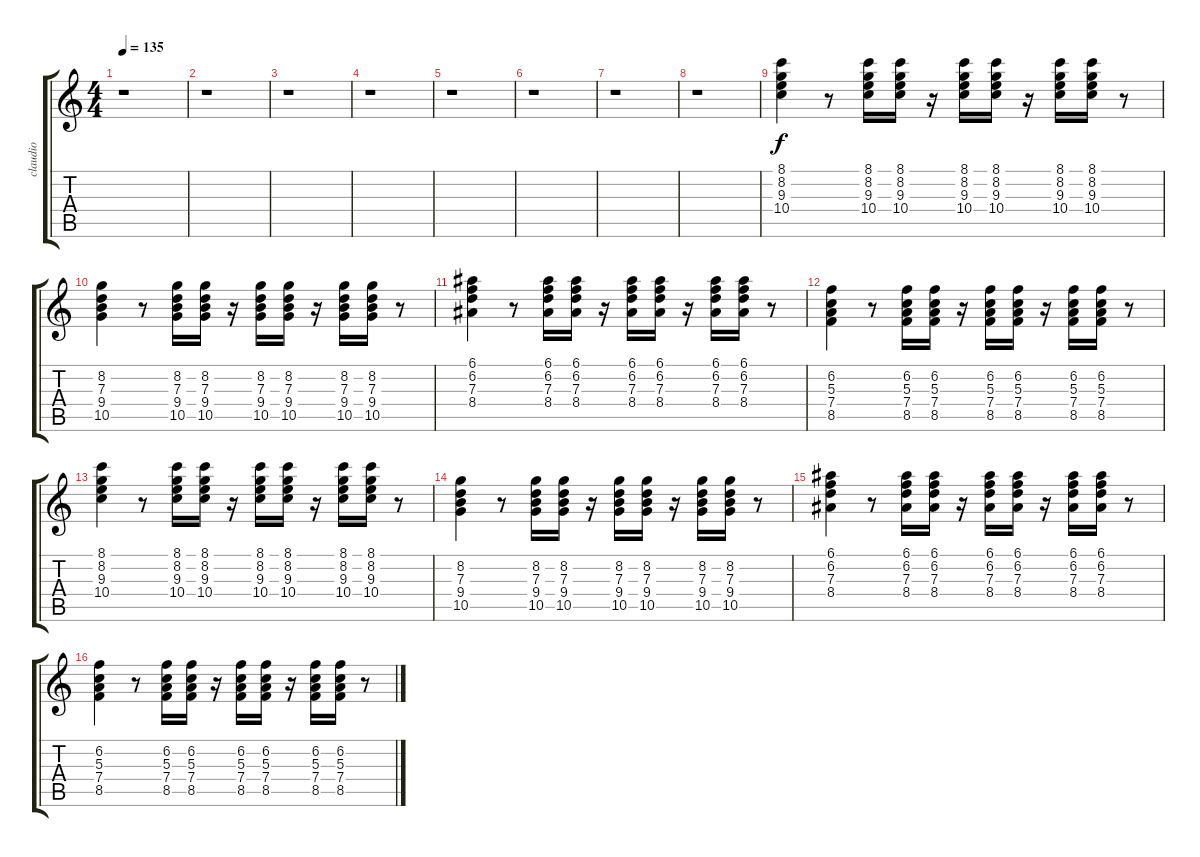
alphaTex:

\track ("claudio" "claudio") {instrument electricguitarclean}
\staff {score tabs}
\tuning (E4 B3 G3 D3 A2 E2) {hide}
\ts (4 4)
\tempo 135
\clef g2
\ks c
r.1{dy f} |
r.1 |
r.1 |
r.1 |
r.1 |
r.1 |
r.1 |
r.1 |
(8.1 8.2 9.3 10.4).4 r.8 (8.1 8.2 9.3 10.4).16 (8.1 8.2 9.3 10.4).16 r.16 (8.1 8.2 9.3 10.4).16 (8.1 8.2 9.3 10.4).16 r.16 (8.1 8.2 9.3 10.4).16 (8.1 8.2 9.3 10.4).16 r.8 |
(8.2 7.3 9.4 10.5).4 r.8 (8.2 7.3 9.4 10.5).16 (8.2 7.3 9.4 10.5).16 r.16 (8.2 7.3 9.4 10.5).16 (8.2 7.3 9.4 10.5).16 r.16 (8.2 7.3 9.4 10.5).16 (8.2 7.3 9.4 10.5).16 r.8 |
(6.1 6.2 7.3 8.4).4 r.8 (6.1 6.2 7.3 8.4).16 (6.1 6.2 7.3 8.4).16 r.16 (6.1 6.2 7.3 8.4).16 (6.1 6.2 7.3 8.4).16 r.16 (6.1 6.2 7.3 8.4).16 (6.1 6.2 7.3 8.4).16 r.8 |
(6.2 5.3 7.4 8.5).4 r.8 (6.2 5.3 7.4 8.5).16 (6.2 5.3 7.4 8.5).16 r.16 (6.2 5.3 7.4 8.5).16 (6.2 5.3 7.4 8.5).16 r.16 (6.2 5.3 7.4 8.5).16 (6.2 5.3 7.4 8.5).16 r.8 |
(8.1 8.2 9.3 10.4).4 r.8 (8.1 8.2 9.3 10.4).16 (8.1 8.2 9.3 10.4).16 r.16 (8.1 8.2 9.3 10.4).16 (8.1 8.2 9.3 10.4).16 r.16 (8.1 8.2 9.3 10.4).16 (8.1 8.2 9.3 10.4).16 r.8 |
(8.2 7.3 9.4 10.5).4 r.8 (8.2 7.3 9.4 10.5).16 (8.2 7.3 9.4 10.5).16 r.16 (8.2 7.3 9.4 10.5).16 (8.2 7.3 9.4 10.5).16 r.16 (8.2 7.3 9.4 10.5).16 (8.2 7.3 9.4 10.5).16 r.8 |
(6.1 6.2 7.3 8.4).4 r.8 (6.1 6.2 7.3 8.4).16 (6.1 6.2 7.3 8.4).16 r.16 (6.1 6.2 7.3 8.4).16 (6.1 6.2 7.3 8.4).16 r.16 (6.1 6.2 7.3 8.4).16 (6.1 6.2 7.3 8.4).16 r.8 |
(6.2 5.3 7.4 8.5).4 r.8 (6.2 5.3 7.4 8.5).16 (6.2 5.3 7.4 8.5).16 r.16 (6.2 5.3 7.4 8.5).16 (6.2 5.3 7.4 8.5).16 r.16 (6.2 5.3 7.4 8.5).16 (6.2 5.3 7.4 8.5).16 r.8
